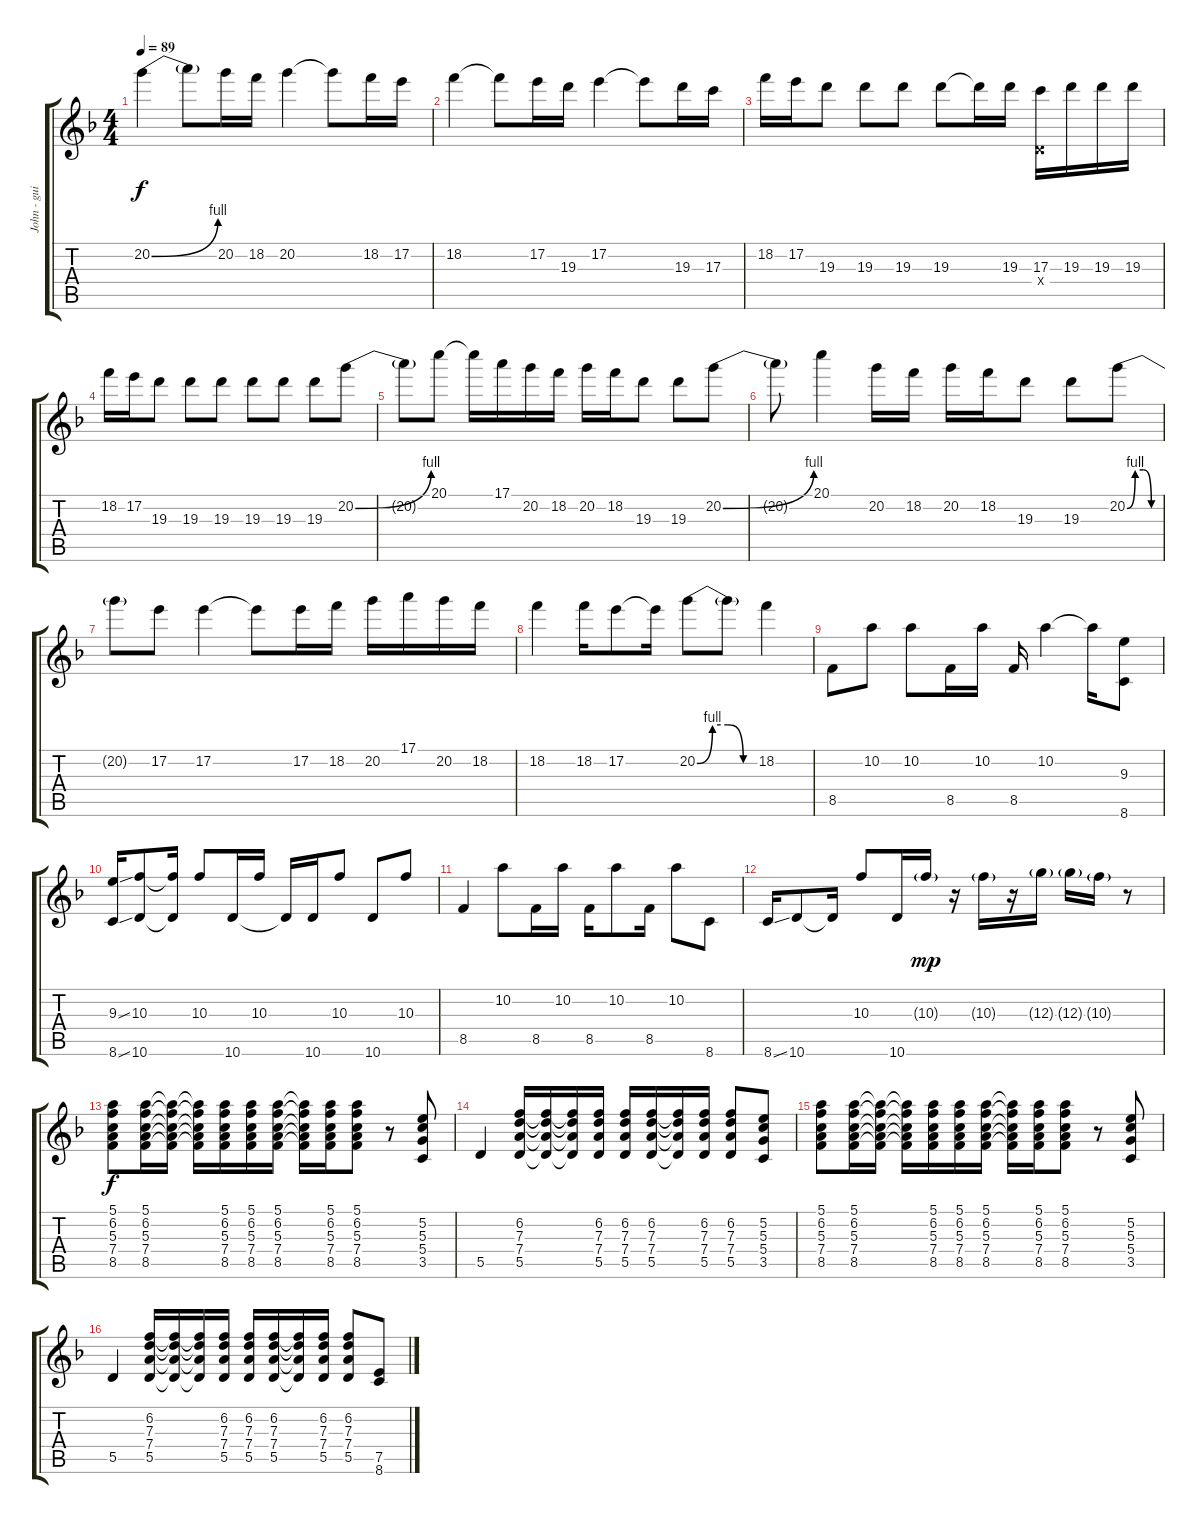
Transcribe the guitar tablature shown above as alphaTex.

\track ("John - guitar" "John - gui") {instrument electricguitarclean}
\staff {score tabs}
\tuning (E4 B3 G3 D3 A2 E2) {hide}
\ts (4 4)
\tempo 89
\clef g2
\ks f
20.2{be (bend 0 0 60 4)}.4{dy f volume 16 instrument overdrivenguitar} 20.2{t}.8 20.2.16 18.2.16 20.2.4 20.2{t}.8 18.2.16 17.2.16 |
18.2.4 18.2{t}.8 17.2.16 19.3.16 17.2.4 17.2{t}.8 19.3.16 17.3.16 |
18.2.16 17.2.16 19.3.8 19.3.8 19.3.8 19.3.8 19.3{t}.16 19.3.16 (17.3 0.4{x}).16 19.3.16 19.3.16 19.3.16 |
18.2.16 17.2.16 19.3.8 19.3.8 19.3.8 19.3.8 19.3.8 19.3.8 20.2{be (bend 0 0 60 4)}.8 |
20.2{t}.8 20.1.8 20.1{t}.16 17.1.16 20.2.16 18.2.16 20.2.16 18.2.16 19.3.8 19.3.8 20.2{be (bend 0 0 60 4)}.8 |
20.2{t}.8 20.1.4 20.2.16 18.2.16 20.2.16 18.2.16 19.3.8 19.3.8 20.2{be (custom 0 0 15 4 30 4 45 0 60 0)}.8 |
20.2{t}.8 17.2.8 17.2.4 17.2{t}.8 17.2.16 18.2.16 20.2.16 17.1.16 20.2.16 18.2.16 |
18.2.4 18.2.16 17.2.8 17.2{t}.16 20.2{be (custom 0 0 15 4 30 4 45 0 60 0)}.8 20.2{t}.8 18.2.4 |
8.5.8{volume 14 instrument electricguitarclean} 10.2.8 10.2.8 8.5.16 10.2.16 8.5.16 10.2.4 10.2{t}.16 (9.3 8.6).8 |
(9.3{ss} 8.6{ss}).16 (10.3 10.6).8 (10.3{t} 10.6{t}).16 10.3.8 10.6.16 10.3.16 10.6{t}.16 10.6.16 10.3.8 10.6.8 10.3.8 |
8.5.4 10.2.8 8.5.16 10.2.16 8.5.16 10.2.8 8.5.16 10.2.8 8.6.8 |
8.6{ss}.16 10.6.8 10.6{t}.16 10.3.8 10.6.16 10.3{g}.16{dy mp} r.16 10.3{g}.16 r.16 12.3{g}.16 12.3{g}.16 10.3{g}.16 r.8 |
(5.1 6.2 5.3 7.4 8.5).8{dy f volume 10} (5.1 6.2 5.3 7.4 8.5).16 (5.1{t} 6.2{t} 5.3{t} 7.4{t} 8.5{t}).16 (5.1{t} 6.2{t} 5.3{t} 7.4{t} 8.5{t}).16 (5.1 6.2 5.3 7.4 8.5).16 (5.1 6.2 5.3 7.4 8.5).16 (5.1 6.2 5.3 7.4 8.5).16 (5.1{t} 6.2{t} 5.3{t} 7.4{t} 8.5{t}).16 (5.1 6.2 5.3 7.4 8.5).16 (5.1 6.2 5.3 7.4 8.5).8 r.8 (5.2 5.3 5.4 3.5).8 |
5.5.4 (6.2 7.3 7.4 5.5).16 (6.2{t} 7.3{t} 7.4{t} 5.5{t}).16 (6.2{t} 7.3{t} 7.4{t} 5.5{t}).16 (6.2 7.3 7.4 5.5).16 (6.2 7.3 7.4 5.5).16 (6.2 7.3 7.4 5.5).16 (6.2{t} 7.3{t} 7.4{t} 5.5{t}).16 (6.2 7.3 7.4 5.5).16 (6.2 7.3 7.4 5.5).8 (5.2 5.3 5.4 3.5).8 |
(5.1 6.2 5.3 7.4 8.5).8 (5.1 6.2 5.3 7.4 8.5).16 (5.1{t} 6.2{t} 5.3{t} 7.4{t} 8.5{t}).16 (5.1{t} 6.2{t} 5.3{t} 7.4{t} 8.5{t}).16 (5.1 6.2 5.3 7.4 8.5).16 (5.1 6.2 5.3 7.4 8.5).16 (5.1 6.2 5.3 7.4 8.5).16 (5.1{t} 6.2{t} 5.3{t} 7.4{t} 8.5{t}).16 (5.1 6.2 5.3 7.4 8.5).16 (5.1 6.2 5.3 7.4 8.5).8 r.8 (5.2 5.3 5.4 3.5).8 |
5.5.4 (6.2 7.3 7.4 5.5).16 (6.2{t} 7.3{t} 7.4{t} 5.5{t}).16 (6.2{t} 7.3{t} 7.4{t} 5.5{t}).16 (6.2 7.3 7.4 5.5).16 (6.2 7.3 7.4 5.5).16 (6.2 7.3 7.4 5.5).16 (6.2{t} 7.3{t} 7.4{t} 5.5{t}).16 (6.2 7.3 7.4 5.5).16 (6.2 7.3 7.4 5.5).8 (7.5 8.6).8
